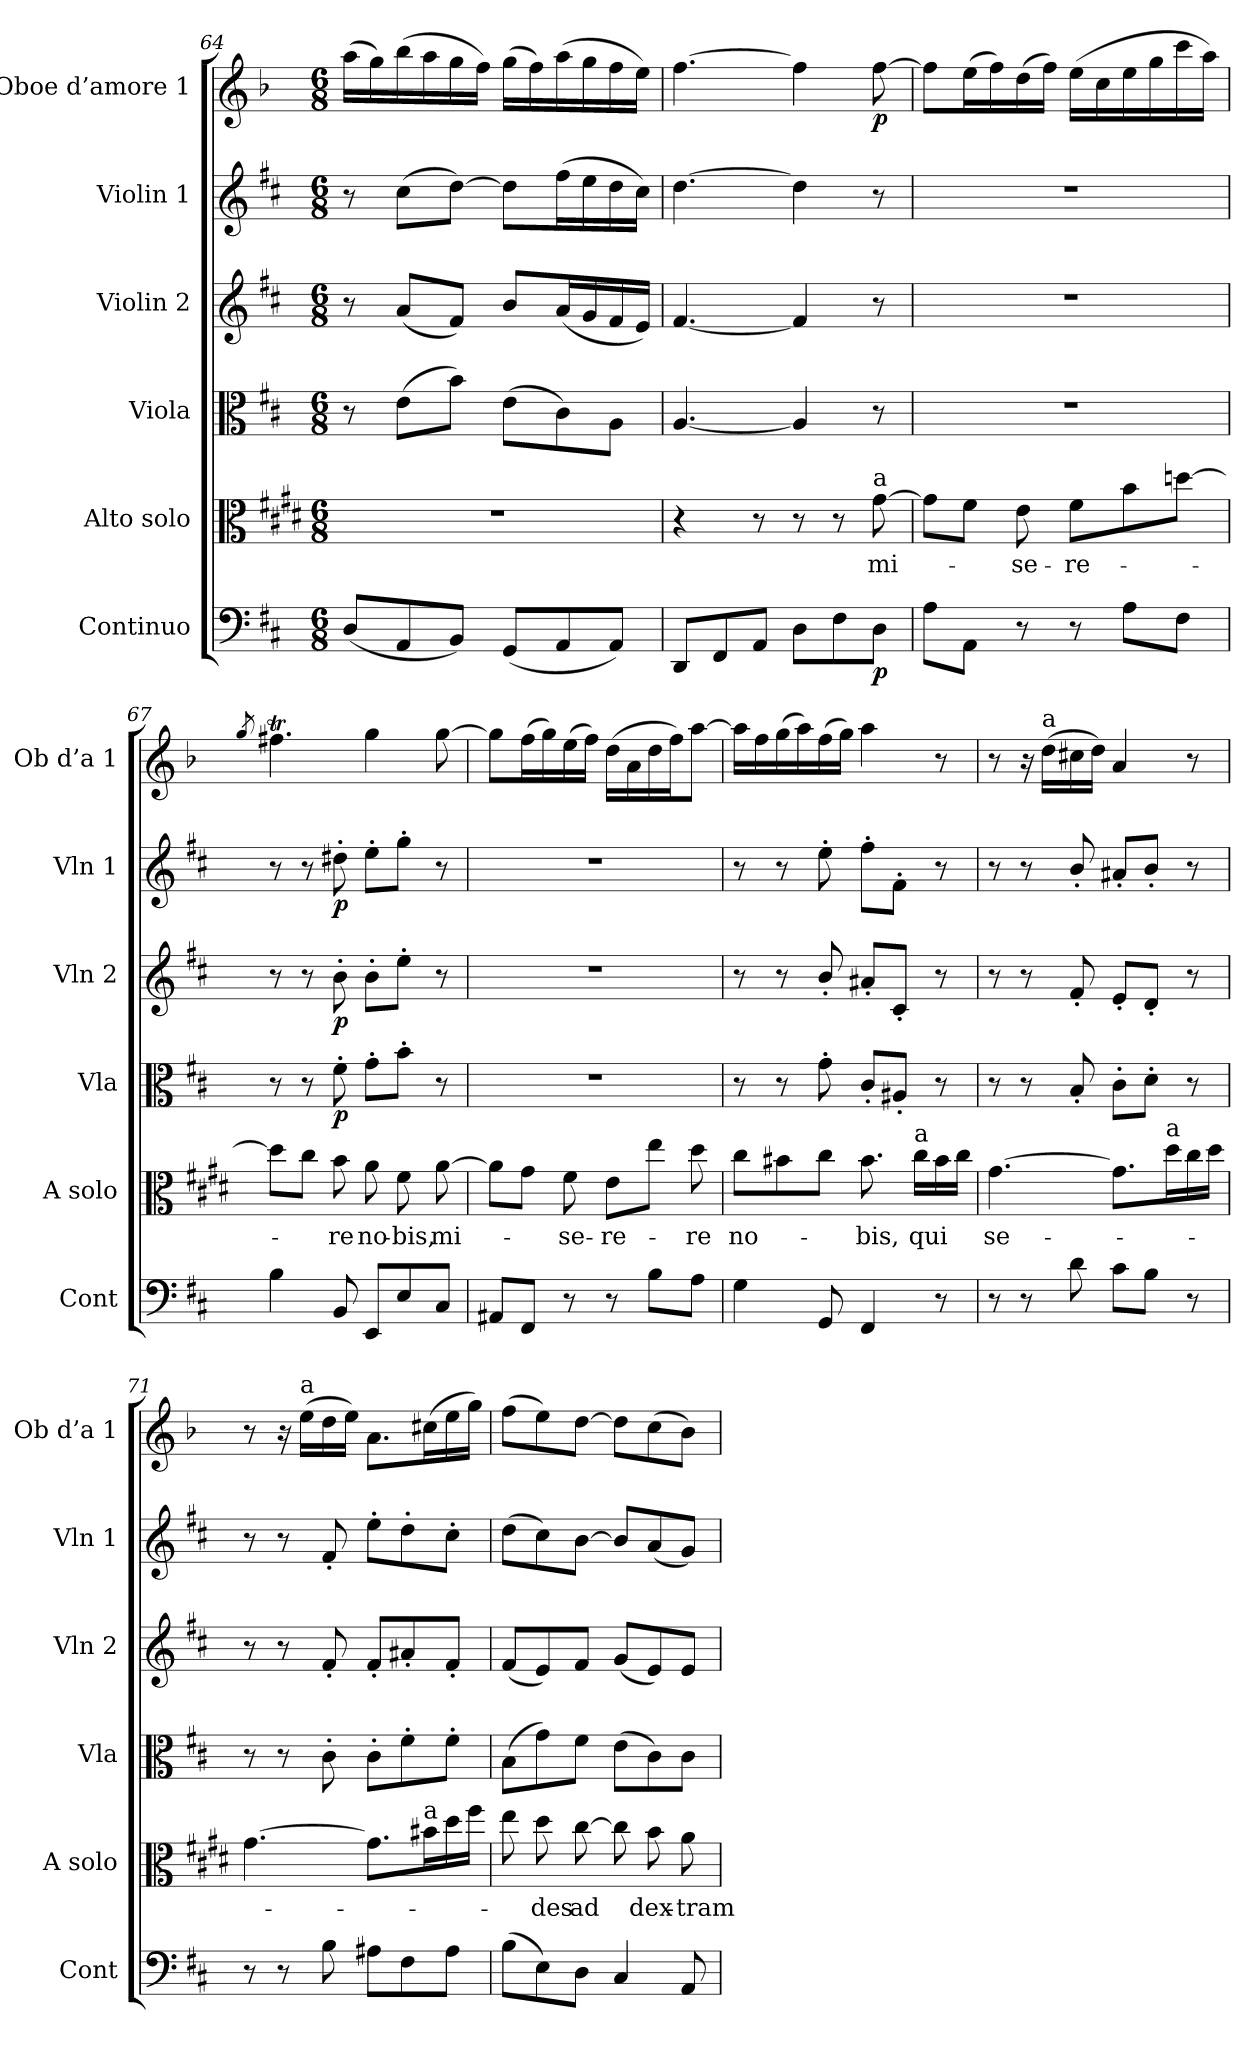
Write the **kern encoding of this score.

**kern	**dynam	**kern	**text	**kern	**dynam	**kern	**dynam	**kern	**dynam	**kern	**dynam
*part6	*part6	*part5	*part5	*part4	*part4	*part3	*part3	*part2	*part2	*part1	*part1
*staff6	*staff6	*staff5	*staff5	*staff4	*staff4	*staff3	*staff3	*staff2	*staff2	*staff1	*staff1
*I"Continuo	*	*I"Alto solo	*	*I"Viola	*	*I"Violin 2	*	*I"Violin 1	*	*I"Oboe d’amore 1	*
*I'Cont	*	*I'A solo	*	*I'Vla	*	*I'Vln 2	*	*I'Vln 1	*	*I'Ob d’a 1	*
*clefF4	*	*clefC3	*	*clefC3	*	*clefG2	*	*clefG2	*	*clefG2	*
*	*	*ITrd1c2	*	*	*	*	*	*	*	*ITrd2c3	*
*k[f#c#]	*	*k[f#c#]	*	*k[f#c#]	*	*k[f#c#]	*	*k[f#c#]	*	*k[f#c#]	*
*M6/8	*	*M6/8	*	*M6/8	*	*M6/8	*	*M6/8	*	*M6/8	*
=64	=64	=64	=64	=64	=64	=64	=64	=64	=64	=64	=64
(8D/L	.	2.r	.	8r	.	8r	.	8r	.	(16ff#\LL	.
.	.	.	.	.	.	.	.	.	.	16ee\)	.
8AA/	.	.	.	(8e\L	.	(8a/L	.	(8cc#\L	.	(16gg\	.
.	.	.	.	.	.	.	.	.	.	16ff#\	.
8BB/J)	.	.	.	8b\J)	.	8f#/J)	.	[8dd\J)	.	16ee\	.
.	.	.	.	.	.	.	.	.	.	16dd\JJ)	.
(8GG/L	.	.	.	(8e\L	.	8b/L	.	8dd\L]	.	(16ee\LL	.
.	.	.	.	.	.	.	.	.	.	16dd\)	.
8AA/	.	.	.	8c#\)	.	(16a/L	.	(16ff#\L	.	(16ff#\	.
.	.	.	.	.	.	16g/	.	16ee\	.	16ee\	.
8AA/J)	.	.	.	8A\J	.	16f#/	.	16dd\	.	16dd\	.
.	.	.	.	.	.	16e/JJ)	.	16cc#\JJ)	.	16cc#\JJ)	.
=65	=65	=65	=65	=65	=65	=65	=65	=65	=65	=65	=65
8DD/L	.	4r	.	[4.A/	.	[4.f#/	.	[4.dd\	.	[4.dd\	.
8FF#/	.	.	.	.	.	.	.	.	.	.	.
8AA/J	.	8r	.	.	.	.	.	.	.	.	.
8D\L	.	8r	.	4A/]	.	4f#/]	.	4dd\]	.	4dd\]	.
8F#\	.	8r	.	.	.	.	.	.	.	.	.
!	!	!LO:TX:a:t=a	!	!	!	!	!	!	!	!	!
!	!LO:DY:b	!	!LO:LY:b	!	!	!	!	!	!	!	!LO:DY:b
8D\J	p	[8f#\	mi-	8r	.	8r	.	8r	.	[8dd\	p
!!LO:LB:g=z
=66	=66	=66	=66	=66	=66	=66	=66	=66	=66	=66	=66
8A\L	.	8f#\L]	.	2.r	.	2.r	.	2.r	.	8dd\L]	.
8AA\J	.	8e\J	.	.	.	.	.	.	.	(16cc#\L	.
.	.	.	.	.	.	.	.	.	.	16dd\)	.
!	!	!	!LO:LY:b	!	!	!	!	!	!	!	!
8r	.	8d\	-se-	.	.	.	.	.	.	(16b\	.
.	.	.	.	.	.	.	.	.	.	16dd\JJ)	.
!	!	!	!LO:LY:b	!	!	!	!	!	!	!	!
8r	.	8e\L	-re-	.	.	.	.	.	.	(16cc#\LL	.
.	.	.	.	.	.	.	.	.	.	16a\	.
8A\L	.	8a\	.	.	.	.	.	.	.	16cc#\	.
.	.	.	.	.	.	.	.	.	.	16ee\	.
8F#\J	.	[8ccn\J	.	.	.	.	.	.	.	16aa\	.
.	.	.	.	.	.	.	.	.	.	16ff#\JJ)	.
=67	=67	=67	=67	=67	=67	=67	=67	=67	=67	=67	=67
.	.	.	.	.	.	.	.	.	.	8qee/	.
4B\	.	8cc\L]	.	8r	.	8r	.	8r	.	4.dd#Xt\	.
.	.	8b\J	.	8r	.	8r	.	8r	.	.	.
!	!	!	!LO:LY:b	!	!LO:DY:b	!	!LO:DY:b	!	!LO:DY:b	!	!
8BB/	.	8a\	-re	8f#'\	p	8b'\	p	8dd#X'\	p	.	.
!	!	!	!LO:LY:b	!	!	!	!	!	!	!	!
8EE/L	.	8g\	no-	8g'\L	.	8b'\L	.	8ee'\L	.	4ee\	.
!	!	!	!LO:LY:b	!	!	!	!	!	!	!	!
8E/	.	8e\	-bis,	8b'\J	.	8ee'\J	.	8gg'\J	.	.	.
!	!	!	!LO:LY:b	!	!	!	!	!	!	!	!
8C#/J	.	[8g\	mi-	8r	.	8r	.	8r	.	[8ee\	.
=68	=68	=68	=68	=68	=68	=68	=68	=68	=68	=68	=68
8AA#X/L	.	8g\L]	.	2.r	.	2.r	.	2.r	.	8ee\L]	.
8FF#/J	.	8f#\J	.	.	.	.	.	.	.	(16dd\L	.
.	.	.	.	.	.	.	.	.	.	16ee\)	.
!	!	!	!LO:LY:b	!	!	!	!	!	!	!	!
8r	.	8e\	-se-	.	.	.	.	.	.	(16cc#\	.
.	.	.	.	.	.	.	.	.	.	16dd\JJ)	.
!	!	!	!LO:LY:b	!	!	!	!	!	!	!	!
8r	.	8d\L	-re-	.	.	.	.	.	.	(16b\LL	.
.	.	.	.	.	.	.	.	.	.	16f#\	.
8B\L	.	8dd\J	.	.	.	.	.	.	.	16b\	.
.	.	.	.	.	.	.	.	.	.	16dd\J)	.
!	!	!	!LO:LY:b	!	!	!	!	!	!	!	!
8A\J	.	8cc#\	-re	.	.	.	.	.	.	[8ff#\J	.
=69	=69	=69	=69	=69	=69	=69	=69	=69	=69	=69	=69
!	!	!	!LO:LY:b	!	!	!	!	!	!	!	!
4G\	.	8b\L	no-	8r	.	8r	.	8r	.	16ff#\LL]	.
.	.	.	.	.	.	.	.	.	.	16dd\	.
.	.	8a#X\	.	8r	.	8r	.	8r	.	(16ee\	.
.	.	.	.	.	.	.	.	.	.	16ff#\)	.
8GG/	.	8b\J	.	8g'\	.	8b'/	.	8ee'\	.	(16dd\	.
.	.	.	.	.	.	.	.	.	.	16ee\JJ)	.
!	!	!	!LO:LY:b	!	!	!	!	!	!	!	!
4FF#/	.	8.a#\	-bis,	8c#'/L	.	8a#X'/L	.	8ff#'\L	.	4ff#\	.
.	.	.	.	8A#X'/J	.	8c#'/J	.	8f#'\J	.	.	.
!	!	!LO:TX:a:t=a	!	!	!	!	!	!	!	!	!
!	!	!	!LO:LY:b	!	!	!	!	!	!	!	!
.	.	16b\LL	qui	.	.	.	.	.	.	.	.
8r	.	16a#\	.	8r	.	8r	.	8r	.	8r	.
.	.	16b\JJ	.	.	.	.	.	.	.	.	.
=70	=70	=70	=70	=70	=70	=70	=70	=70	=70	=70	=70
!	!	!	!LO:LY:b	!	!	!	!	!	!	!	!
8r	.	[4.f#\	se-	8r	.	8r	.	8r	.	8r	.
8r	.	.	.	8r	.	8r	.	8r	.	16r	.
!	!	!	!	!	!	!	!	!	!	!LO:TX:a:t=a	!
.	.	.	.	.	.	.	.	.	.	(16b\LL	.
8d\	.	.	.	8B'/	.	8f#'/	.	8b'/	.	16a#X\	.
.	.	.	.	.	.	.	.	.	.	16b\JJ)	.
8c#\L	.	8.f#\L]	.	8c#'\L	.	8e'/L	.	8a#X'/L	.	4f#/	.
8B\J	.	.	.	8d'\J	.	8d'/J	.	8b'/J	.	.	.
!	!	!LO:TX:a:t=a	!	!	!	!	!	!	!	!	!
.	.	16cc#\L	.	.	.	.	.	.	.	.	.
8r	.	16b\	.	8r	.	8r	.	8r	.	8r	.
.	.	16cc#\JJ	.	.	.	.	.	.	.	.	.
!!LO:LB:g=z
=71	=71	=71	=71	=71	=71	=71	=71	=71	=71	=71	=71
8r	.	[4.f#\	.	8r	.	8r	.	8r	.	8r	.
8r	.	.	.	8r	.	8r	.	8r	.	16r	.
!	!	!	!	!	!	!	!	!	!	!LO:TX:a:t=a	!
.	.	.	.	.	.	.	.	.	.	(16cc#\LL	.
8B\	.	.	.	8c#'\	.	8f#'/	.	8f#'/	.	16b\	.
.	.	.	.	.	.	.	.	.	.	16cc#\JJ)	.
8A#X\L	.	8.f#\L]	.	8c#'\L	.	8f#'/L	.	8ee'\L	.	8.f#\L	.
8F#\	.	.	.	8f#'\	.	8a#X'/	.	8dd'\	.	.	.
!	!	!LO:TX:a:t=a	!	!	!	!	!	!	!	!	!
.	.	16a#X\L	.	.	.	.	.	.	.	(16a#X\L	.
8A#\J	.	16cc#\	.	8f#'\J	.	8f#'/J	.	8cc#'\J	.	16cc#\	.
.	.	16ee\JJ	.	.	.	.	.	.	.	16ee\JJ)	.
=72	=72	=72	=72	=72	=72	=72	=72	=72	=72	=72	=72
(8B\L	.	8dd\	.	(8B\L	.	(8f#/L	.	(8dd\L	.	(8dd\L	.
!	!	!	!LO:LY:b	!	!	!	!	!	!	!	!
8E\)	.	8cc#\	-des	8g\)	.	8e/)	.	8cc#\)	.	8cc#\)	.
!	!	!	!LO:LY:b	!	!	!	!	!	!	!	!
8D\J	.	[8b\	ad	8f#\J	.	8f#/J	.	[8b\J	.	[8b\J	.
4C#/	.	8b\]	.	(8e\L	.	(8g/L	.	8b/L]	.	8b\L]	.
!	!	!	!LO:LY:b	!	!	!	!	!	!	!	!
.	.	8a\	dex-	8c#\)	.	8e/)	.	(8a/	.	(8a\	.
!	!	!	!LO:LY:b	!	!	!	!	!	!	!	!
8AA/	.	8g\	-tram	8c#\J	.	8e/J	.	8g/J)	.	8g\J)	.
=	=	=	=	=	=	=	=	=	=	=	=
*-	*-	*-	*-	*-	*-	*-	*-	*-	*-	*-	*-
